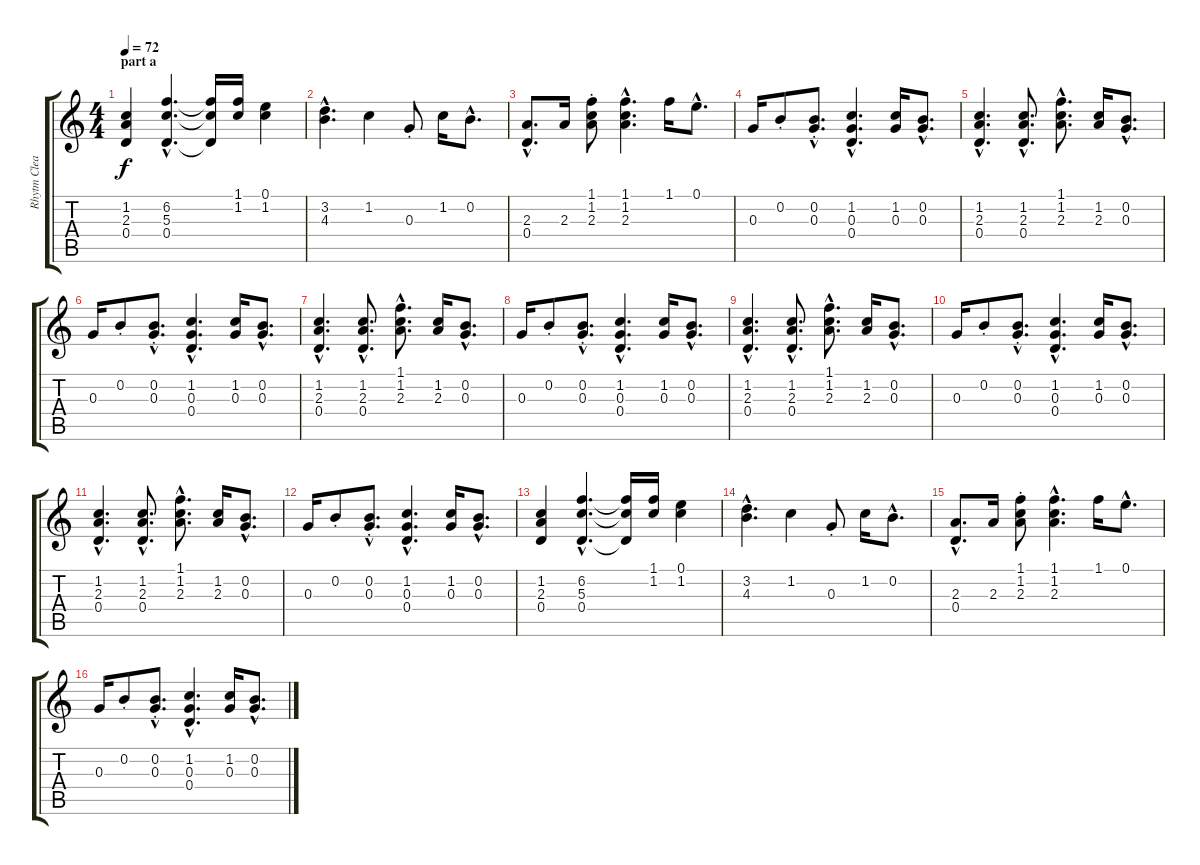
\track ("Rhytm Clean Guitar (Gilmour)" "Rhytm Clea") {instrument electricguitarjazz}
\staff {score tabs}
\tuning (E4 B3 G3 D3 A2 E2) {hide}
\ts (4 4)
\section ("" "part a")
\tempo 72
\clef g2
\ks c
(1.2 2.3 0.4).4{dy f instrument electricguitarjazz} (6.2{hac} 5.3{hac} 0.4{hac}).4{d} (6.2{t} 5.3{t} 0.4{t}).16 (1.1 1.2).16 (0.1 1.2).4 |
(3.2{hac} 4.3{hac}).4{d} 1.2.4 0.3{st}.8 1.2.16 0.2{hac}.8{d} |
(2.3{hac} 0.4{hac}).8{d} 2.3.16 (1.1{st} 1.2{st} 2.3{st}).8 (1.1{hac} 1.2{hac} 2.3{hac}).4{d} 1.1.16 0.1{hac}.8{d} |
0.3.16 0.2{st}.8 (0.2{hac st} 0.3{hac st}).8{d} (1.2{hac} 0.3{hac} 0.4{hac}).4{d} (1.2 0.3).16 (0.2{hac} 0.3{hac}).8{d} |
(1.2{hac} 2.3{hac} 0.4{hac}).4{d} (1.2{hac} 2.3{hac} 0.4{hac}).8{d} (1.1{hac} 1.2{hac} 2.3{hac}).8{d} (1.2 2.3).16 (0.2{hac} 0.3{hac}).8{d} |
0.3.16 0.2{st}.8 (0.2{hac st} 0.3{hac st}).8{d} (1.2{hac} 0.3{hac} 0.4{hac}).4{d} (1.2 0.3).16 (0.2{hac} 0.3{hac}).8{d} |
(1.2{hac} 2.3{hac} 0.4{hac}).4{d} (1.2{hac} 2.3{hac} 0.4{hac}).8{d} (1.1{hac} 1.2{hac} 2.3{hac}).8{d} (1.2 2.3).16 (0.2{hac} 0.3{hac}).8{d} |
0.3.16 0.2{st}.8 (0.2{hac st} 0.3{hac st}).8{d} (1.2{hac} 0.3{hac} 0.4{hac}).4{d} (1.2 0.3).16 (0.2{hac} 0.3{hac}).8{d} |
(1.2{hac} 2.3{hac} 0.4{hac}).4{d} (1.2{hac} 2.3{hac} 0.4{hac}).8{d} (1.1{hac} 1.2{hac} 2.3{hac}).8{d} (1.2 2.3).16 (0.2{hac} 0.3{hac}).8{d} |
0.3.16 0.2{st}.8 (0.2{hac st} 0.3{hac st}).8{d} (1.2{hac} 0.3{hac} 0.4{hac}).4{d} (1.2 0.3).16 (0.2{hac} 0.3{hac}).8{d} |
(1.2{hac} 2.3{hac} 0.4{hac}).4{d} (1.2{hac} 2.3{hac} 0.4{hac}).8{d} (1.1{hac} 1.2{hac} 2.3{hac}).8{d} (1.2 2.3).16 (0.2{hac} 0.3{hac}).8{d} |
0.3.16 0.2{st}.8 (0.2{hac st} 0.3{hac st}).8{d} (1.2{hac} 0.3{hac} 0.4{hac}).4{d} (1.2 0.3).16 (0.2{hac} 0.3{hac}).8{d} |
(1.2 2.3 0.4).4 (6.2{hac} 5.3{hac} 0.4{hac}).4{d} (6.2{t} 5.3{t} 0.4{t}).16 (1.1 1.2).16 (0.1 1.2).4 |
(3.2{hac} 4.3{hac}).4{d} 1.2.4 0.3{st}.8 1.2.16 0.2{hac}.8{d} |
(2.3{hac} 0.4{hac}).8{d} 2.3.16 (1.1{st} 1.2{st} 2.3{st}).8 (1.1{hac} 1.2{hac} 2.3{hac}).4{d} 1.1.16 0.1{hac}.8{d} |
0.3.16 0.2{st}.8 (0.2{hac st} 0.3{hac st}).8{d} (1.2{hac} 0.3{hac} 0.4{hac}).4{d} (1.2 0.3).16 (0.2{hac} 0.3{hac}).8{d}
